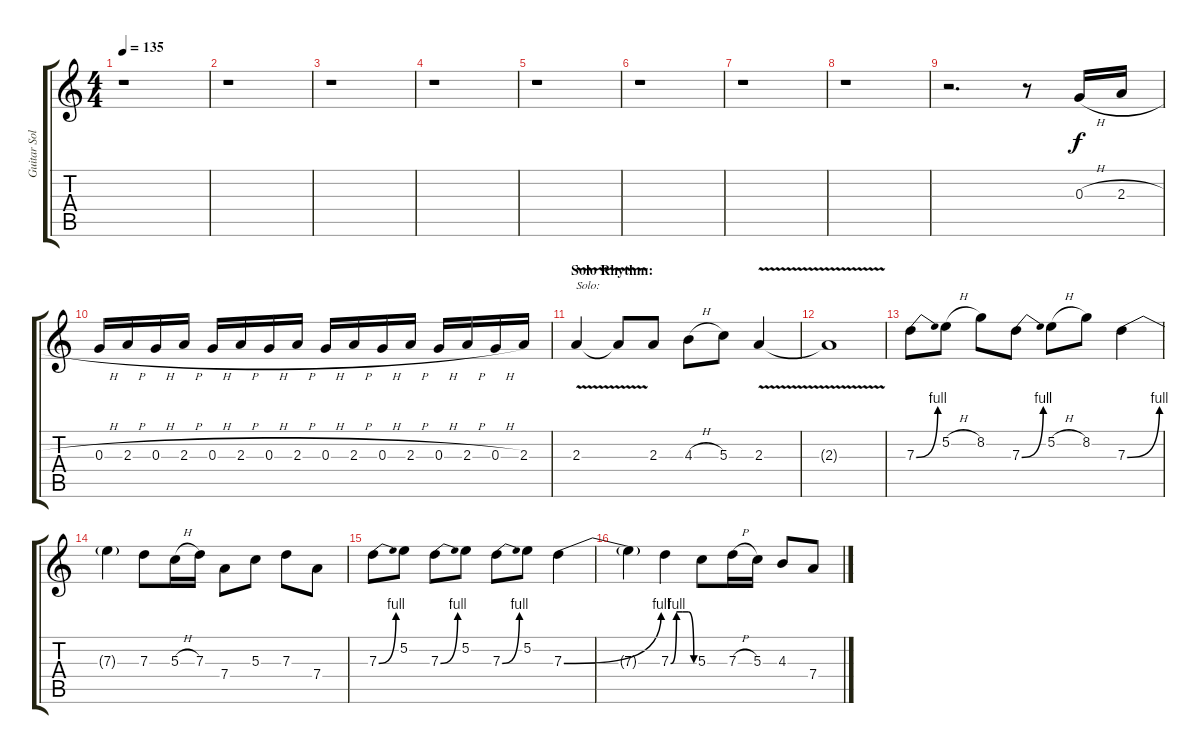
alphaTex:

\track ("Guitar Solo" "Guitar Sol") {instrument distortionguitar}
\staff {score tabs}
\tuning (E4 B3 G3 D3 A2 E2) {hide}
\ts (4 4)
\tempo 135
\clef g2
\ks c
r.1{dy f} |
r.1 |
r.1 |
r.1 |
r.1 |
r.1 |
r.1 |
r.1 |
r.2{d} r.8 0.3{h}.16 2.3{h}.16 |
0.3{h}.16 2.3{h}.16 0.3{h}.16 2.3{h}.16 0.3{h}.16 2.3{h}.16 0.3{h}.16 2.3{h}.16 0.3{h}.16 2.3{h}.16 0.3{h}.16 2.3{h}.16 0.3{h}.16 2.3{h}.16 0.3{h}.16 2.3.16 |
\section ("" "Solo Rhythm:")
2.3{v}.4{txt "Solo:"} 2.3{t}.8 2.3.8 4.3{h}.8 5.3.8 2.3{v}.4 |
2.3{t}.1 |
7.3{be (bend 0 0 60 4)}.8 5.2{h}.8 8.2.8 7.3{be (bend 0 0 60 4)}.8 5.2{h}.8 8.2.8 7.3{be (bend 0 0 60 4)}.4 |
7.3{t}.4 7.3.8 5.3{h}.16 7.3.16 7.4.8 5.3.8 7.3.8 7.4.8 |
7.3{be (bend 0 0 60 4)}.8 5.2.8 7.3{be (bend 0 0 60 4)}.8 5.2.8 7.3{be (bend 0 0 60 4)}.8 5.2.8 7.3{be (bend 0 0 60 4)}.4 |
7.3{t}.4 7.3{be (custom 0 0 15 4 30 4 45 4 60 0)}.4 5.3.8 7.3{h}.16 5.3.16 4.3.8 7.4.8
